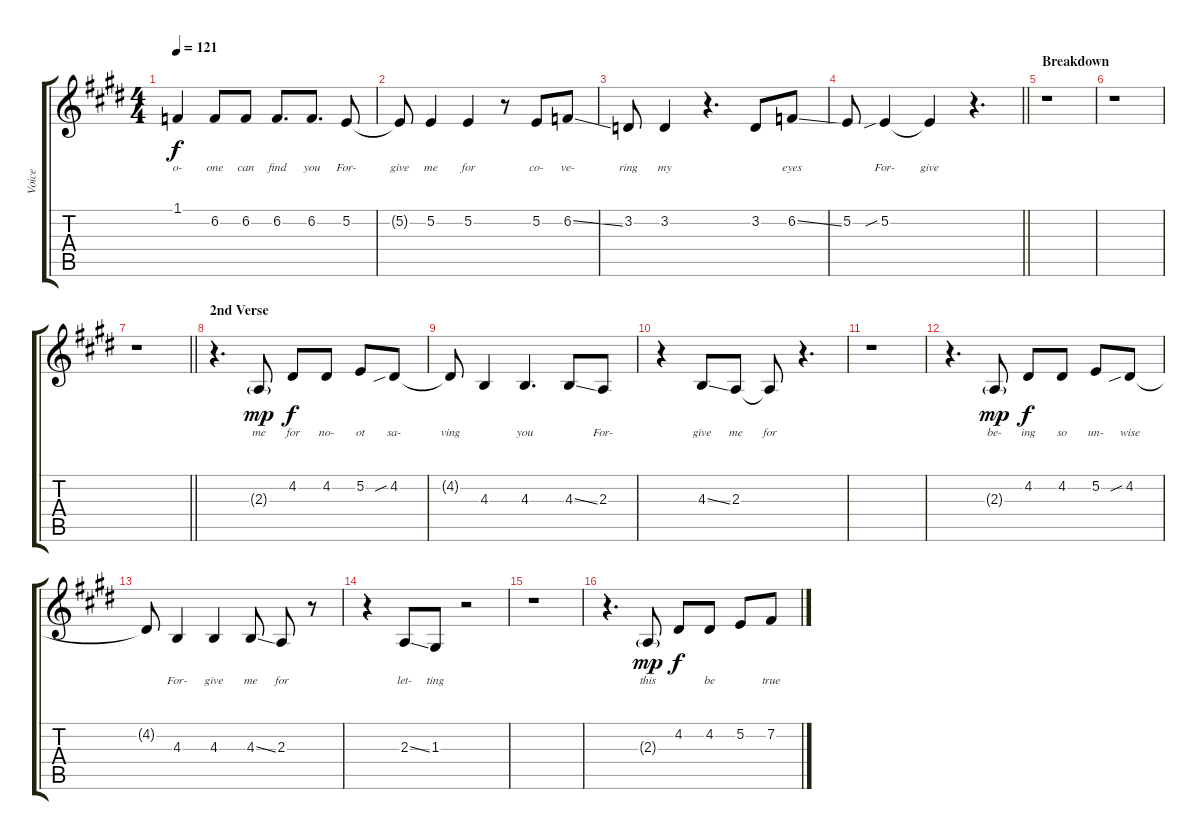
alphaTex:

\track ("Voice" "Voice") {instrument voiceoohs}
\staff {score tabs}
\tuning (E4 B3 G3 D3 A2 D2) {hide}
\ts (4 4)
\tempo 121
\clef g2
\ks c#minor
1.1{t}.4{lyrics (0 "o-") lyrics (1 "") lyrics (2 "") lyrics (3 "") lyrics (4 "") dy f} 6.2.8{lyrics (0 "one") lyrics (1 "") lyrics (2 "") lyrics (3 "") lyrics (4 "")} 6.2.8{lyrics (0 "can") lyrics (1 "") lyrics (2 "") lyrics (3 "") lyrics (4 "")} 6.2.8{d lyrics (0 "find") lyrics (1 "") lyrics (2 "") lyrics (3 "") lyrics (4 "")} 6.2.8{d lyrics (0 "you") lyrics (1 "") lyrics (2 "") lyrics (3 "") lyrics (4 "")} 5.2.8{lyrics (0 "For-") lyrics (1 "") lyrics (2 "") lyrics (3 "") lyrics (4 "")} |
5.2{t}.8{lyrics (0 "give") lyrics (1 "") lyrics (2 "") lyrics (3 "") lyrics (4 "")} 5.2.4{lyrics (0 "me") lyrics (1 "") lyrics (2 "") lyrics (3 "") lyrics (4 "")} 5.2.4{lyrics (0 "for") lyrics (1 "") lyrics (2 "") lyrics (3 "") lyrics (4 "")} r.8 5.2.8{lyrics (0 "co-") lyrics (1 "") lyrics (2 "") lyrics (3 "") lyrics (4 "")} 6.2{ss}.8{lyrics (0 "ve-") lyrics (1 "") lyrics (2 "") lyrics (3 "") lyrics (4 "")} |
3.2.8{lyrics (0 "ring") lyrics (1 "") lyrics (2 "") lyrics (3 "") lyrics (4 "")} 3.2.4{lyrics (0 "my") lyrics (1 "") lyrics (2 "") lyrics (3 "") lyrics (4 "")} r.4{d} 3.2.8{lyrics (0 "") lyrics (1 "") lyrics (2 "") lyrics (3 "") lyrics (4 "")} 6.2{ss}.8{lyrics (0 "eyes") lyrics (1 "") lyrics (2 "") lyrics (3 "") lyrics (4 "")} |
\barLineRight lightlight
5.2.8{lyrics (0 "") lyrics (1 "") lyrics (2 "") lyrics (3 "") lyrics (4 "")} 5.2{sib}.4{lyrics (0 "For-") lyrics (1 "") lyrics (2 "") lyrics (3 "") lyrics (4 "")} 5.2{t}.4{lyrics (0 "give") lyrics (1 "") lyrics (2 "") lyrics (3 "") lyrics (4 "")} r.4{d} |
\section ("" "Breakdown")
r.1 |
r.1 |
\barLineRight lightlight
r.1 |
\section ("" "2nd Verse")
r.4{d} 2.3{g}.8{lyrics (0 "me") lyrics (1 "") lyrics (2 "") lyrics (3 "") lyrics (4 "") dy mp} 4.2.8{lyrics (0 "for") lyrics (1 "") lyrics (2 "") lyrics (3 "") lyrics (4 "") dy f} 4.2.8{lyrics (0 "no-") lyrics (1 "") lyrics (2 "") lyrics (3 "") lyrics (4 "")} 5.2.8{lyrics (0 "ot") lyrics (1 "") lyrics (2 "") lyrics (3 "") lyrics (4 "")} 4.2{sib}.8{lyrics (0 "sa-") lyrics (1 "") lyrics (2 "") lyrics (3 "") lyrics (4 "")} |
4.2{t}.8{lyrics (0 "ving") lyrics (1 "") lyrics (2 "") lyrics (3 "") lyrics (4 "")} 4.3.4{lyrics (0 "") lyrics (1 "") lyrics (2 "") lyrics (3 "") lyrics (4 "")} 4.3.4{d lyrics (0 "you") lyrics (1 "") lyrics (2 "") lyrics (3 "") lyrics (4 "")} 4.3{ss}.8{lyrics (0 "") lyrics (1 "") lyrics (2 "") lyrics (3 "") lyrics (4 "")} 2.3.8{lyrics (0 "For-") lyrics (1 "") lyrics (2 "") lyrics (3 "") lyrics (4 "")} |
r.4 4.3{ss}.8{lyrics (0 "give") lyrics (1 "") lyrics (2 "") lyrics (3 "") lyrics (4 "")} 2.3.8{lyrics (0 "me") lyrics (1 "") lyrics (2 "") lyrics (3 "") lyrics (4 "")} 2.3{t}.8{lyrics (0 "for") lyrics (1 "") lyrics (2 "") lyrics (3 "") lyrics (4 "")} r.4{d} |
r.1 |
r.4{d} 2.3{g}.8{lyrics (0 "be-") lyrics (1 "") lyrics (2 "") lyrics (3 "") lyrics (4 "") dy mp} 4.2.8{lyrics (0 "ing") lyrics (1 "") lyrics (2 "") lyrics (3 "") lyrics (4 "") dy f} 4.2.8{lyrics (0 "so") lyrics (1 "") lyrics (2 "") lyrics (3 "") lyrics (4 "")} 5.2.8{lyrics (0 "un-") lyrics (1 "") lyrics (2 "") lyrics (3 "") lyrics (4 "")} 4.2{sib}.8{lyrics (0 "wise") lyrics (1 "") lyrics (2 "") lyrics (3 "") lyrics (4 "")} |
4.2{t}.8{lyrics (0 "") lyrics (1 "") lyrics (2 "") lyrics (3 "") lyrics (4 "")} 4.3.4{lyrics (0 "For-") lyrics (1 "") lyrics (2 "") lyrics (3 "") lyrics (4 "")} 4.3.4{lyrics (0 "give") lyrics (1 "") lyrics (2 "") lyrics (3 "") lyrics (4 "")} 4.3{ss}.8{lyrics (0 "me") lyrics (1 "") lyrics (2 "") lyrics (3 "") lyrics (4 "")} 2.3.8{lyrics (0 "for") lyrics (1 "") lyrics (2 "") lyrics (3 "") lyrics (4 "")} r.8 |
r.4 2.3{ss}.8{lyrics (0 "let-") lyrics (1 "") lyrics (2 "") lyrics (3 "") lyrics (4 "")} 1.3.8{lyrics (0 "ting") lyrics (1 "") lyrics (2 "") lyrics (3 "") lyrics (4 "")} r.2 |
r.1 |
r.4{d} 2.3{g}.8{lyrics (0 "this") lyrics (1 "") lyrics (2 "") lyrics (3 "") lyrics (4 "") dy mp} 4.2.8{lyrics (0 "") lyrics (1 "") lyrics (2 "") lyrics (3 "") lyrics (4 "") dy f} 4.2.8{lyrics (0 "be") lyrics (1 "") lyrics (2 "") lyrics (3 "") lyrics (4 "")} 5.2.8{lyrics (0 "") lyrics (1 "") lyrics (2 "") lyrics (3 "") lyrics (4 "")} 7.2.8{lyrics (0 "true") lyrics (1 "") lyrics (2 "") lyrics (3 "") lyrics (4 "")}
